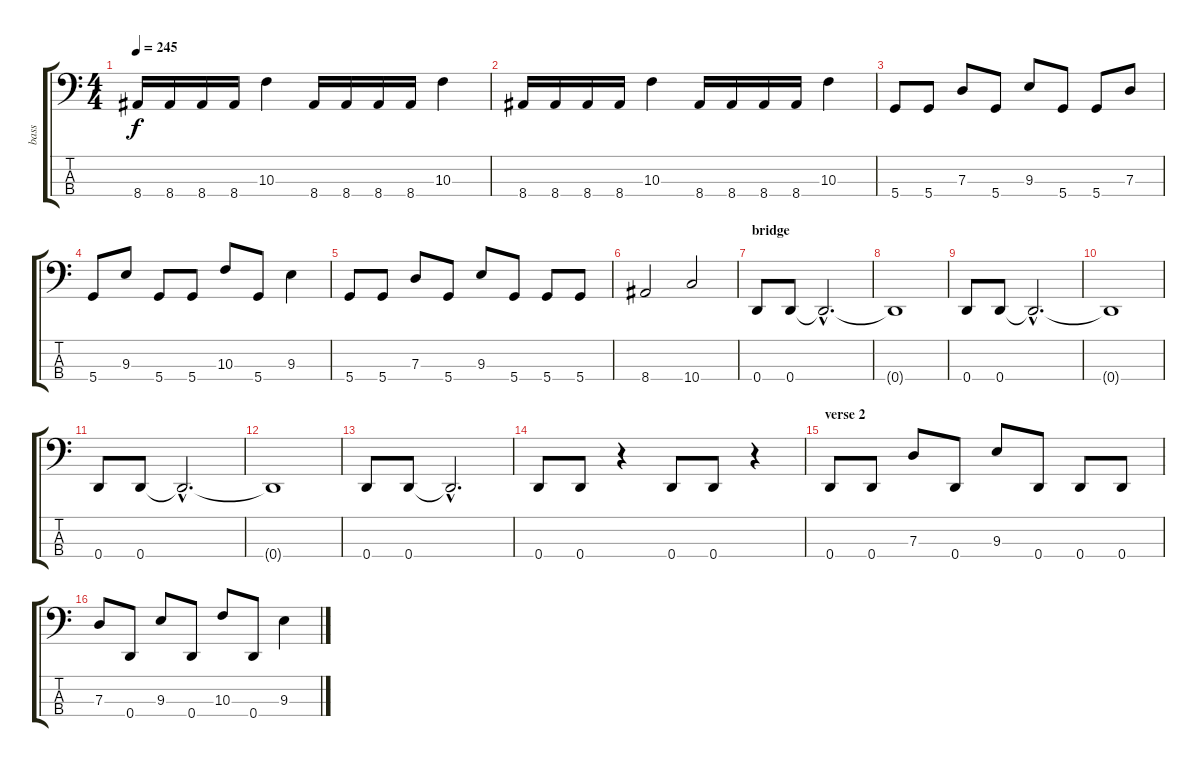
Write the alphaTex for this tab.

\track ("bass" "bass") {instrument electricbassfinger}
\staff {score tabs}
\tuning (F2 C2 G1 D1) {hide}
\ts (4 4)
\tempo 245
\clef f4
\ks c
8.4.16{dy f} 8.4.16 8.4.16 8.4.16 10.3.4 8.4.16 8.4.16 8.4.16 8.4.16 10.3.4 |
8.4.16 8.4.16 8.4.16 8.4.16 10.3.4 8.4.16 8.4.16 8.4.16 8.4.16 10.3.4 |
5.4.8 5.4.8 7.3.8 5.4.8 9.3.8 5.4.8 5.4.8 7.3.8 |
5.4.8 9.3.8 5.4.8 5.4.8 10.3.8 5.4.8 9.3.4 |
5.4.8 5.4.8 7.3.8 5.4.8 9.3.8 5.4.8 5.4.8 5.4.8 |
8.4.2 10.4.2 |
\section ("" "bridge")
0.4.8 0.4.8 0.4{hac t}.2{d} |
0.4{t}.1 |
0.4.8 0.4.8 0.4{hac t}.2{d} |
0.4{t}.1 |
0.4.8 0.4.8 0.4{hac t}.2{d} |
0.4{t}.1 |
0.4.8 0.4.8 0.4{hac t}.2{d} |
0.4.8 0.4.8 r.4 0.4.8 0.4.8 r.4 |
\section ("" "verse 2")
0.4.8 0.4.8 7.3.8 0.4.8 9.3.8 0.4.8 0.4.8 0.4.8 |
7.3.8 0.4.8 9.3.8 0.4.8 10.3.8 0.4.8 9.3.4
